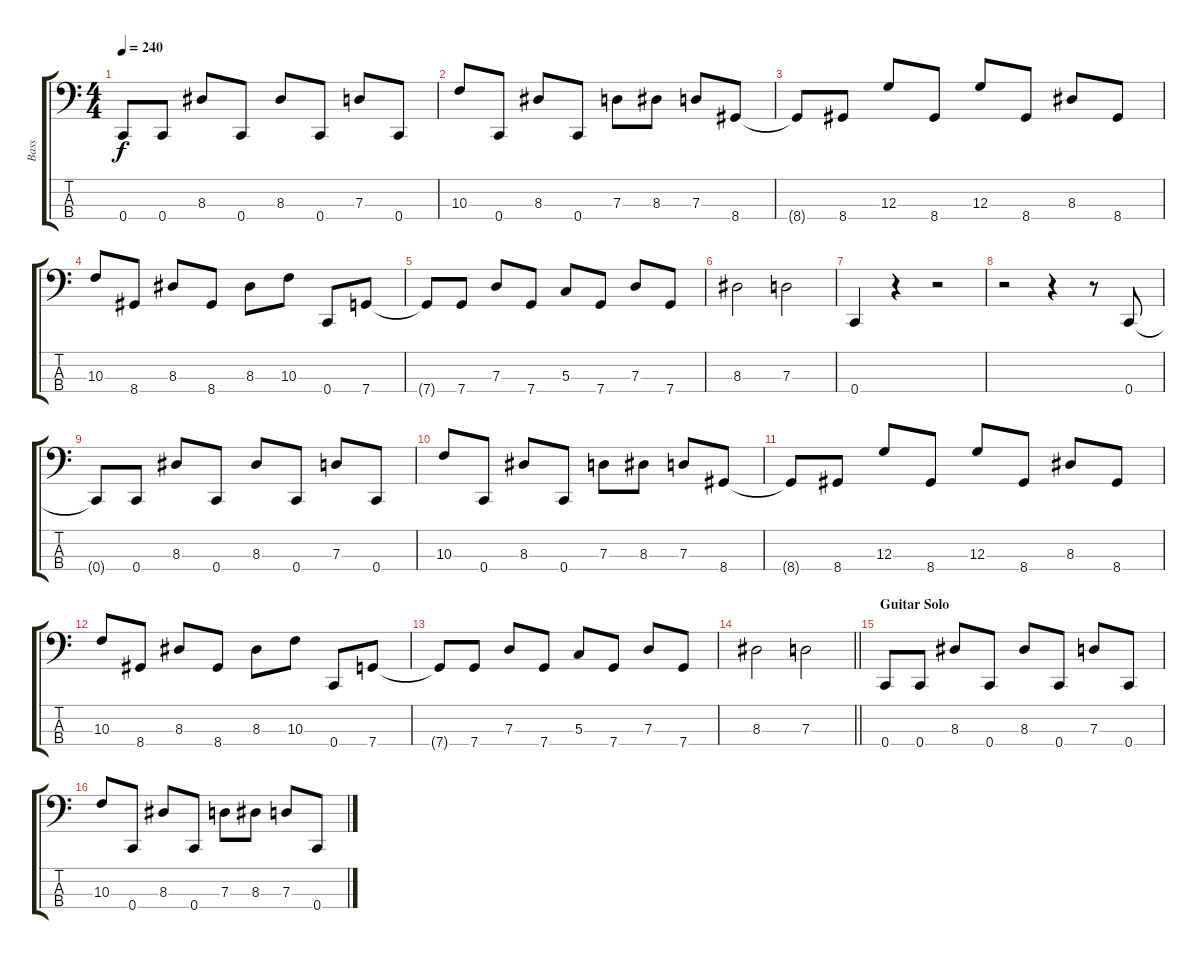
\track ("Bass" "Bass") {instrument electricbassfinger}
\staff {score tabs}
\tuning (F2 C2 G1 C1) {hide}
\ts (4 4)
\tempo 240
\clef f4
\ks c
0.4{t}.8{dy f} 0.4.8 8.3.8 0.4.8 8.3.8 0.4.8 7.3.8 0.4.8 |
10.3.8 0.4.8 8.3.8 0.4.8 7.3.8 8.3.8 7.3.8 8.4.8 |
8.4{t}.8 8.4.8 12.3.8 8.4.8 12.3.8 8.4.8 8.3.8 8.4.8 |
10.3.8 8.4.8 8.3.8 8.4.8 8.3.8 10.3.8 0.4.8 7.4.8 |
7.4{t}.8 7.4.8 7.3.8 7.4.8 5.3.8 7.4.8 7.3.8 7.4.8 |
8.3.2 7.3.2 |
0.4.4 r.4 r.2 |
r.2 r.4 r.8 0.4.8 |
0.4{t}.8 0.4.8 8.3.8 0.4.8 8.3.8 0.4.8 7.3.8 0.4.8 |
10.3.8 0.4.8 8.3.8 0.4.8 7.3.8 8.3.8 7.3.8 8.4.8 |
8.4{t}.8 8.4.8 12.3.8 8.4.8 12.3.8 8.4.8 8.3.8 8.4.8 |
10.3.8 8.4.8 8.3.8 8.4.8 8.3.8 10.3.8 0.4.8 7.4.8 |
7.4{t}.8 7.4.8 7.3.8 7.4.8 5.3.8 7.4.8 7.3.8 7.4.8 |
\barLineRight lightlight
8.3.2 7.3.2 |
\section ("" "Guitar Solo")
0.4.8 0.4.8 8.3.8 0.4.8 8.3.8 0.4.8 7.3.8 0.4.8 |
10.3.8 0.4.8 8.3.8 0.4.8 7.3.8 8.3.8 7.3.8 0.4.8
